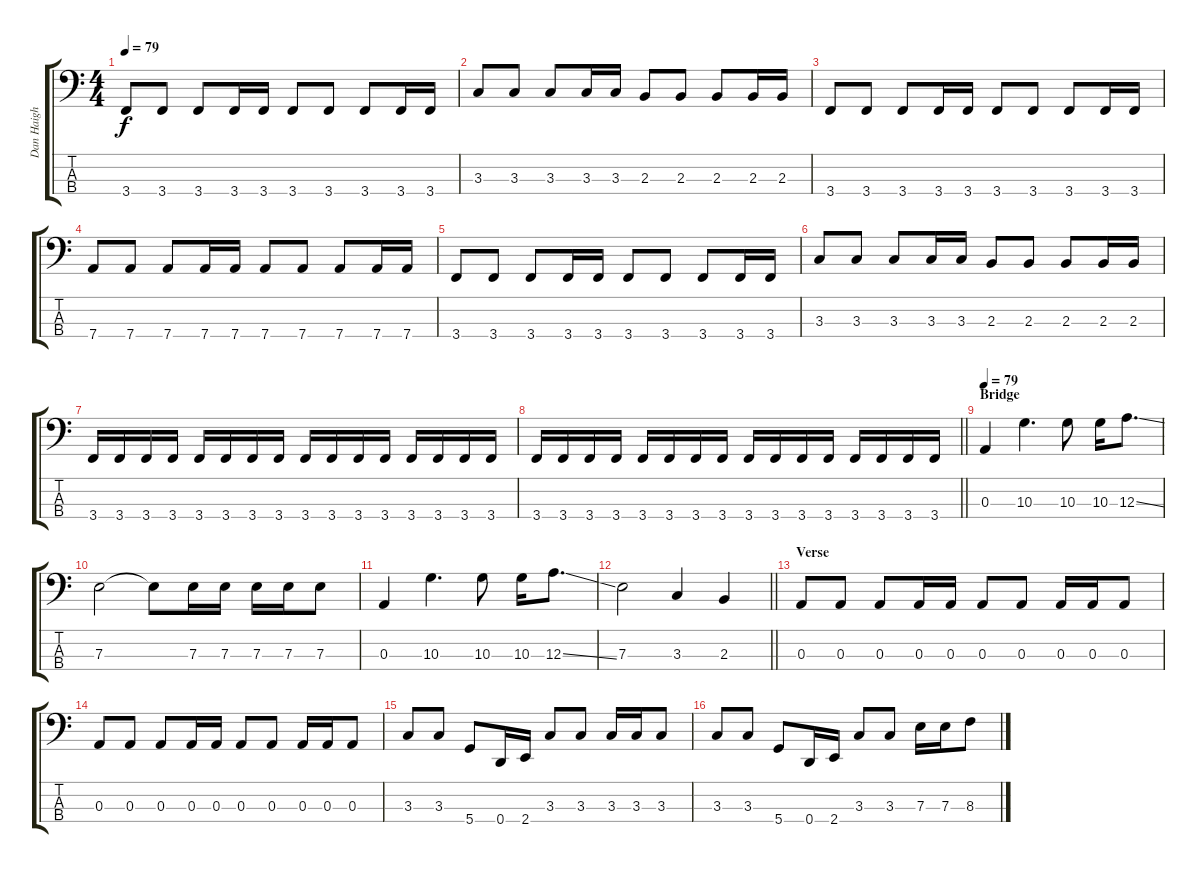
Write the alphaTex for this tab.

\track ("Dan Haigh" "Dan Haigh") {instrument electricbassfinger}
\staff {score tabs}
\tuning (G2 D2 A1 D1) {hide}
\ts (4 4)
\tempo 79
\clef f4
\ks c
3.4.8{dy f} 3.4.8 3.4.8 3.4.16 3.4.16 3.4.8 3.4.8 3.4.8 3.4.16 3.4.16 |
3.3.8 3.3.8 3.3.8 3.3.16 3.3.16 2.3.8 2.3.8 2.3.8 2.3.16 2.3.16 |
3.4.8 3.4.8 3.4.8 3.4.16 3.4.16 3.4.8 3.4.8 3.4.8 3.4.16 3.4.16 |
7.4.8 7.4.8 7.4.8 7.4.16 7.4.16 7.4.8 7.4.8 7.4.8 7.4.16 7.4.16 |
3.4.8 3.4.8 3.4.8 3.4.16 3.4.16 3.4.8 3.4.8 3.4.8 3.4.16 3.4.16 |
3.3.8 3.3.8 3.3.8 3.3.16 3.3.16 2.3.8 2.3.8 2.3.8 2.3.16 2.3.16 |
3.4.16 3.4.16 3.4.16 3.4.16 3.4.16 3.4.16 3.4.16 3.4.16 3.4.16 3.4.16 3.4.16 3.4.16 3.4.16 3.4.16 3.4.16 3.4.16 |
\barLineRight lightlight
3.4.16 3.4.16 3.4.16 3.4.16 3.4.16 3.4.16 3.4.16 3.4.16 3.4.16 3.4.16 3.4.16 3.4.16 3.4.16 3.4.16 3.4.16 3.4.16 |
\section ("" "Bridge")
\tempo 79
0.3.4 10.3.4{d} 10.3.8 10.3.16 12.3{ss}.8{d} |
7.3.2 7.3{t}.8 7.3.16 7.3.16 7.3.16 7.3.16 7.3.8 |
0.3.4 10.3.4{d} 10.3.8 10.3.16 12.3{ss}.8{d} |
\barLineRight lightlight
7.3.2 3.3.4 2.3.4 |
\section ("" "Verse")
0.3.8 0.3.8 0.3.8 0.3.16 0.3.16 0.3.8 0.3.8 0.3.16 0.3.16 0.3.8 |
0.3.8 0.3.8 0.3.8 0.3.16 0.3.16 0.3.8 0.3.8 0.3.16 0.3.16 0.3.8 |
3.3.8 3.3.8 5.4.8 0.4.16 2.4.16 3.3.8 3.3.8 3.3.16 3.3.16 3.3.8 |
3.3.8 3.3.8 5.4.8 0.4.16 2.4.16 3.3.8 3.3.8 7.3.16 7.3.16 8.3.8
